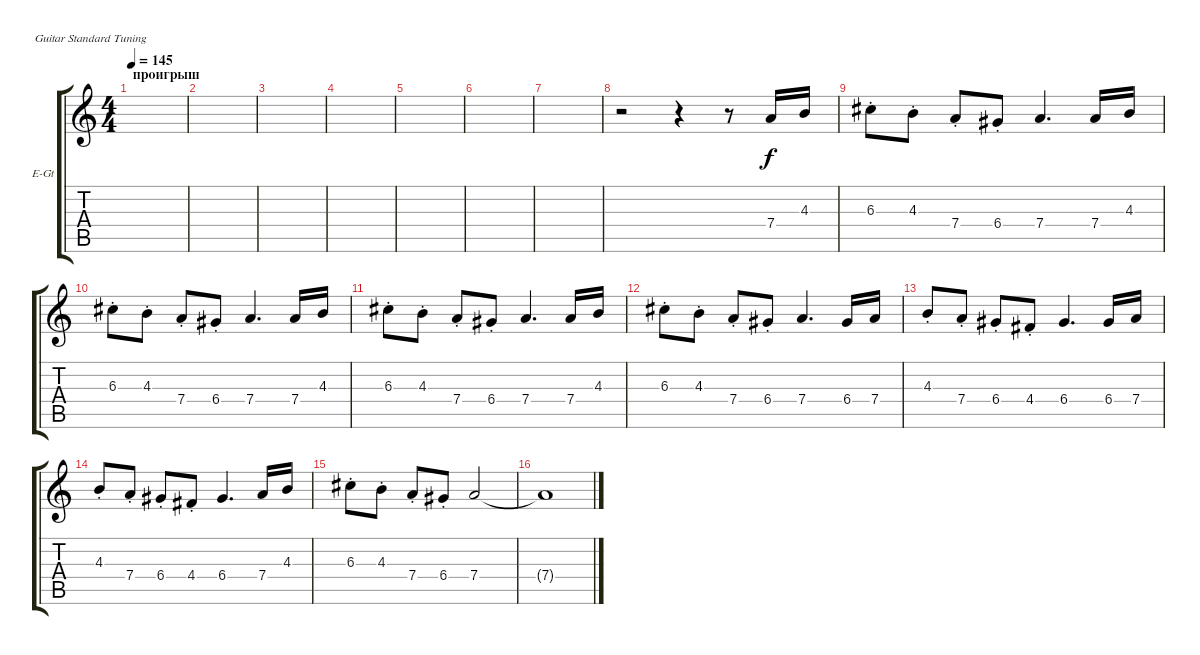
\defaultSystemsLayout 4
\bracketExtendMode groupsimilarinstruments
\firstSystemTrackNameOrientation horizontal
\otherSystemsTrackNameOrientation horizontal
\track ("Electric Guitar" "E-Gt") {instrument overdrivenguitar}
\staff {score tabs}
\tuning (E4 B3 G3 D3 A2 E2)
\ts (4 4)
\section ("" "проигрыш")
\tempo 145
\clef g2
\scale
0.333333
\ks c
|
\scale
0.333333 |
\scale
0.333333 |
\scale
0.333333 |
\scale
0.333333 |
\scale
0.333333 |
\scale
0.333333 |
\scale
0.333333 r.2 r.4 r.8 7.4.16 4.3.16 |
\scale
0.333333 6.3{st}.8 4.3{st}.8 7.4{st}.8 6.4{st}.8 7.4.4{d} 7.4.16 4.3.16 |
\scale
0.333333 6.3{st}.8 4.3{st}.8 7.4{st}.8 6.4{st}.8 7.4.4{d} 7.4.16 4.3.16 |
\scale
0.333333 6.3{st}.8 4.3{st}.8 7.4{st}.8 6.4{st}.8 7.4.4{d} 7.4.16 4.3.16 |
\scale
0.333333 6.3{st}.8 4.3{st}.8 7.4{st}.8 6.4{st}.8 7.4.4{d} 6.4.16 7.4.16 |
\scale
0.333333 4.3{st}.8 7.4{st}.8 6.4{st}.8 4.4{st}.8 6.4.4{d} 6.4.16 7.4.16 |
\scale
0.333333 4.3{st}.8 7.4{st}.8 6.4{st}.8 4.4{st}.8 6.4.4{d} 7.4.16 4.3.16 |
6.3{st}.8 4.3{st}.8 7.4{st}.8 6.4{st}.8 7.4.2 |
7.4{t}.1
